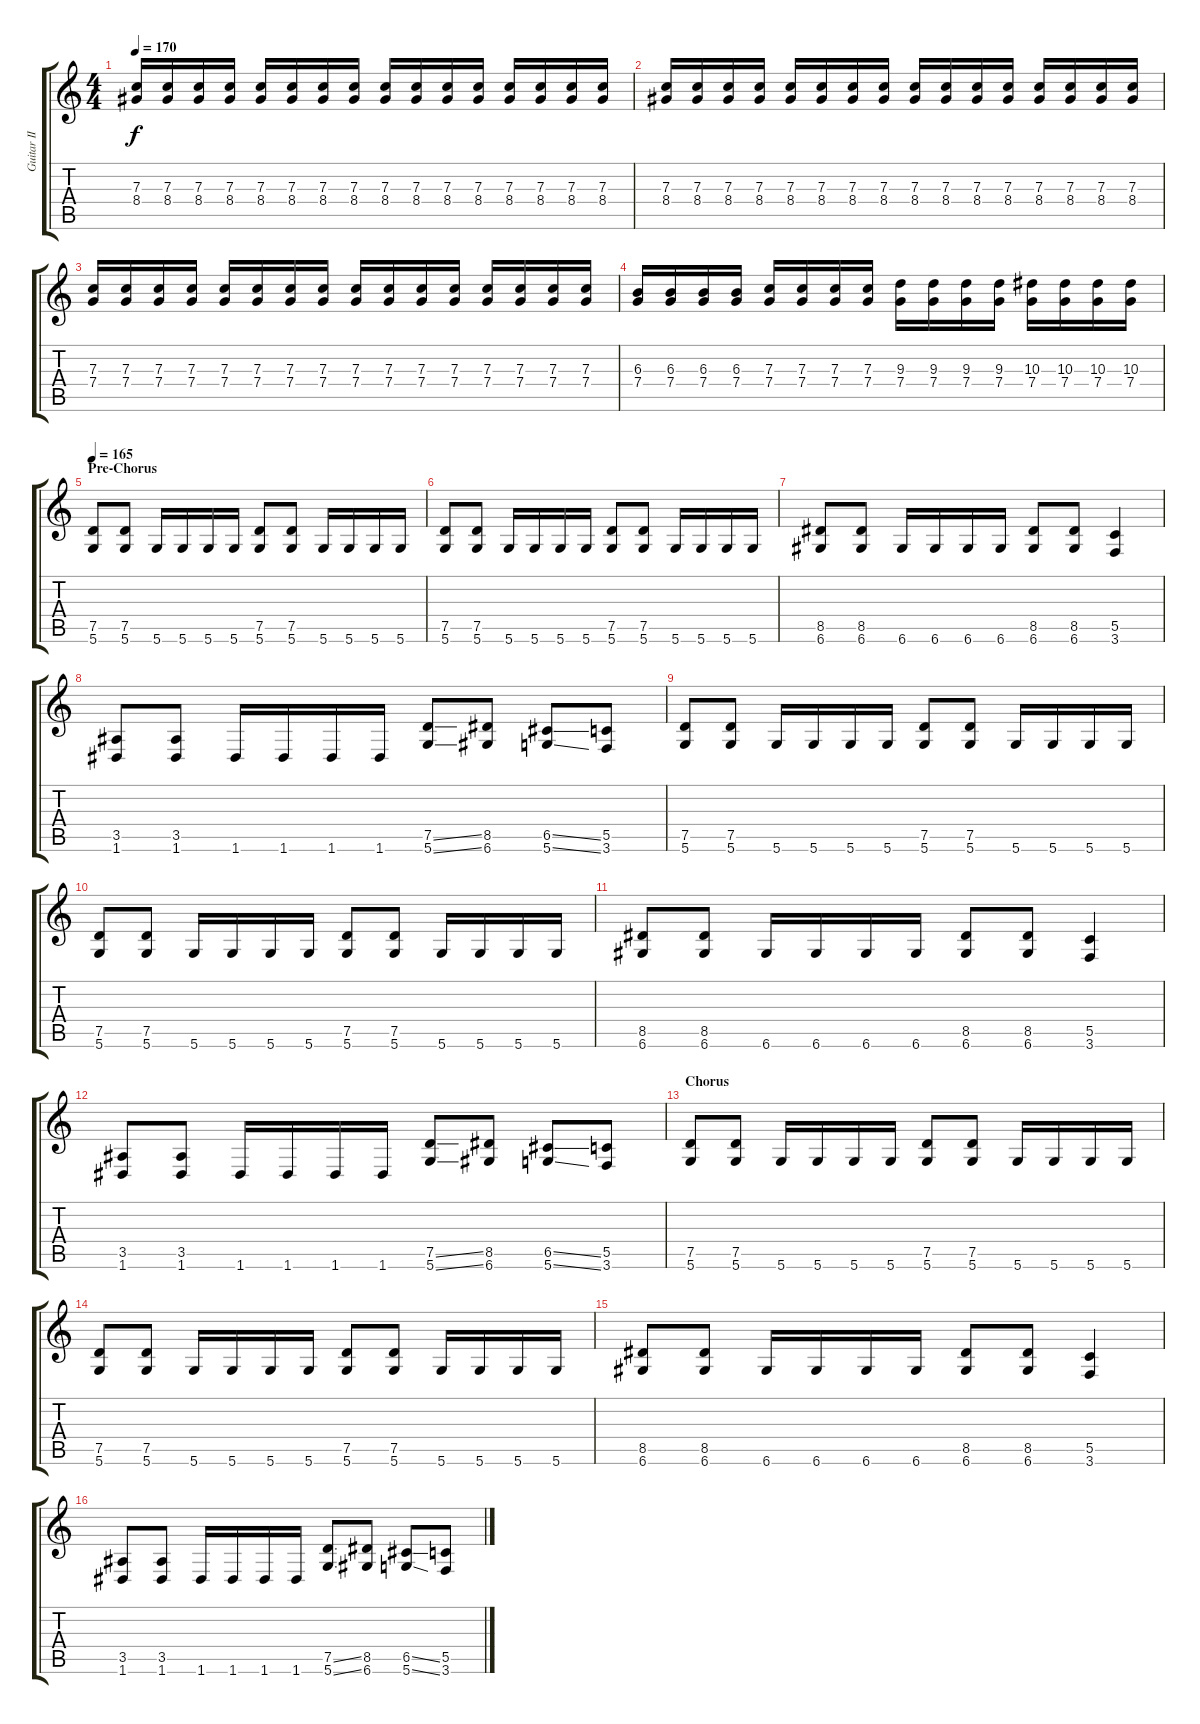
\track ("Guitar II" "Guitar II") {instrument distortionguitar}
\staff {score tabs}
\tuning (D4 A3 F3 C3 G2 D2) {hide}
\ts (4 4)
\tempo 170
\clef g2
\ks c
(7.3 8.4).16{dy f} (7.3 8.4).16 (7.3 8.4).16 (7.3 8.4).16 (7.3 8.4).16 (7.3 8.4).16 (7.3 8.4).16 (7.3 8.4).16 (7.3 8.4).16 (7.3 8.4).16 (7.3 8.4).16 (7.3 8.4).16 (7.3 8.4).16 (7.3 8.4).16 (7.3 8.4).16 (7.3 8.4).16 |
(7.3 8.4).16 (7.3 8.4).16 (7.3 8.4).16 (7.3 8.4).16 (7.3 8.4).16 (7.3 8.4).16 (7.3 8.4).16 (7.3 8.4).16 (7.3 8.4).16 (7.3 8.4).16 (7.3 8.4).16 (7.3 8.4).16 (7.3 8.4).16 (7.3 8.4).16 (7.3 8.4).16 (7.3 8.4).16 |
(7.3 7.4).16 (7.3 7.4).16 (7.3 7.4).16 (7.3 7.4).16 (7.3 7.4).16 (7.3 7.4).16 (7.3 7.4).16 (7.3 7.4).16 (7.3 7.4).16 (7.3 7.4).16 (7.3 7.4).16 (7.3 7.4).16 (7.3 7.4).16 (7.3 7.4).16 (7.3 7.4).16 (7.3 7.4).16 |
(6.3 7.4).16 (6.3 7.4).16 (6.3 7.4).16 (6.3 7.4).16 (7.3 7.4).16 (7.3 7.4).16 (7.3 7.4).16 (7.3 7.4).16 (9.3 7.4).16 (9.3 7.4).16 (9.3 7.4).16 (9.3 7.4).16 (10.3 7.4).16 (10.3 7.4).16 (10.3 7.4).16 (10.3 7.4).16 |
\section ("" "Pre-Chorus")
\tempo 165
(7.5 5.6).8 (7.5 5.6).8 5.6.16 5.6.16 5.6.16 5.6.16 (7.5 5.6).8 (7.5 5.6).8 5.6.16 5.6.16 5.6.16 5.6.16 |
(7.5 5.6).8 (7.5 5.6).8 5.6.16 5.6.16 5.6.16 5.6.16 (7.5 5.6).8 (7.5 5.6).8 5.6.16 5.6.16 5.6.16 5.6.16 |
(8.5 6.6).8 (8.5 6.6).8 6.6.16 6.6.16 6.6.16 6.6.16 (8.5 6.6).8 (8.5 6.6).8 (5.5 3.6).4 |
(3.5 1.6).8 (3.5 1.6).8 1.6.16 1.6.16 1.6.16 1.6.16 (7.5{ss} 5.6{ss}).8 (8.5 6.6).8 (6.5{ss} 5.6{ss}).8 (5.5 3.6).8 |
(7.5 5.6).8 (7.5 5.6).8 5.6.16 5.6.16 5.6.16 5.6.16 (7.5 5.6).8 (7.5 5.6).8 5.6.16 5.6.16 5.6.16 5.6.16 |
(7.5 5.6).8 (7.5 5.6).8 5.6.16 5.6.16 5.6.16 5.6.16 (7.5 5.6).8 (7.5 5.6).8 5.6.16 5.6.16 5.6.16 5.6.16 |
(8.5 6.6).8 (8.5 6.6).8 6.6.16 6.6.16 6.6.16 6.6.16 (8.5 6.6).8 (8.5 6.6).8 (5.5 3.6).4 |
(3.5 1.6).8 (3.5 1.6).8 1.6.16 1.6.16 1.6.16 1.6.16 (7.5{ss} 5.6{ss}).8 (8.5 6.6).8 (6.5{ss} 5.6{ss}).8 (5.5 3.6).8 |
\section ("" "Chorus")
(7.5 5.6).8 (7.5 5.6).8 5.6.16 5.6.16 5.6.16 5.6.16 (7.5 5.6).8 (7.5 5.6).8 5.6.16 5.6.16 5.6.16 5.6.16 |
(7.5 5.6).8 (7.5 5.6).8 5.6.16 5.6.16 5.6.16 5.6.16 (7.5 5.6).8 (7.5 5.6).8 5.6.16 5.6.16 5.6.16 5.6.16 |
(8.5 6.6).8 (8.5 6.6).8 6.6.16 6.6.16 6.6.16 6.6.16 (8.5 6.6).8 (8.5 6.6).8 (5.5 3.6).4 |
(3.5 1.6).8 (3.5 1.6).8 1.6.16 1.6.16 1.6.16 1.6.16 (7.5{ss} 5.6{ss}).8 (8.5 6.6).8 (6.5{ss} 5.6{ss}).8 (5.5 3.6).8
